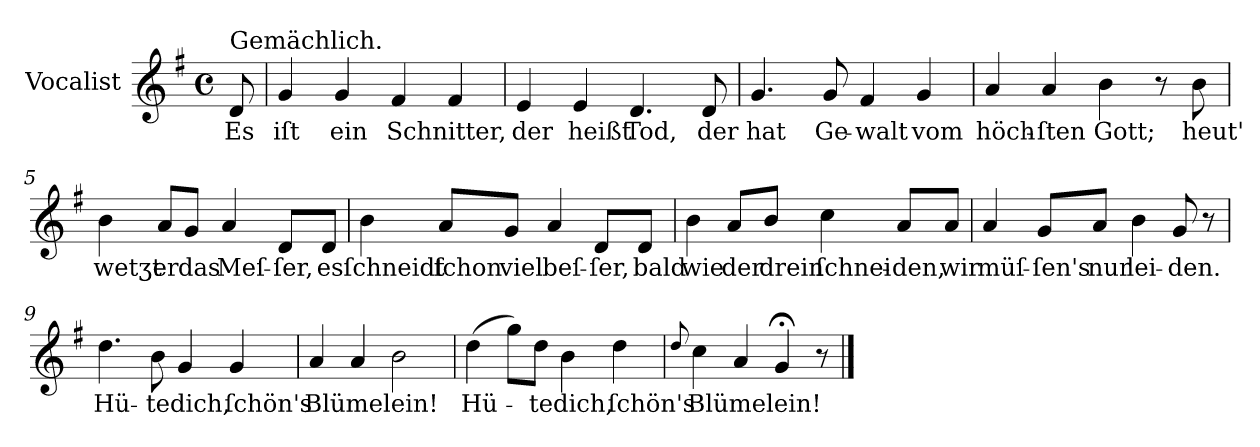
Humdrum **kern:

**kern	**text
*part1	*part1
*staff1	*staff1
*I"Vocalist	*
*clefG2	*
*k[f#]	*
*G:	*
*M4/4	*
*met(c)	*
=	=
!LO:TX:a:t=Gemächlich.	!
8d	Es
=1	=1
4g	iſt
4g	ein
4f#	Schnitter,
4f#	.
=2	=2
4e	der
4e	heißt
4.d	Tod,
8d	der
=3	=3
4.g	hat
8g	Ge-
4f#	-walt
4g	vom
=4	=4
4a	höch-
4a	-ſten
4b	Gott;
8r	.
8b	heut'
=5	=5
4b	wetʒt
8a/L	er
8g/J	das
4a	Meſ-
8d/L	-ſer,
8d/J	es
=6	=6
4b	ſchneidt
8a/L	ſchon
8g/J	viel
4a	beſ-
8d/L	-ſer,
8d/J	bald
=7	=7
4b	wie
8a/L	der
8b/J	drein
4cc	ſchnei-
8a/L	-den,
8a/J	wir
=8	=8
4a	müſ-
8g/L	-ſen's
8a/J	nur
4b	lei-
8g	-den.
8r	.
=9	=9
4.dd	Hü-
8b	-te
4g	dich,
4g	ſchön's
=10	=10
4a	Blümelein!
4a	.
2b	.
=11	=11
(4dd	Hü-
8gg\L)	.
8dd\J	-te
4b	dich,
4dd	ſchön's
=12	=12
8qqdd	.
4cc	Blümelein!
4a	.
4g;<	.
8r	.
==	==
*-	*-
